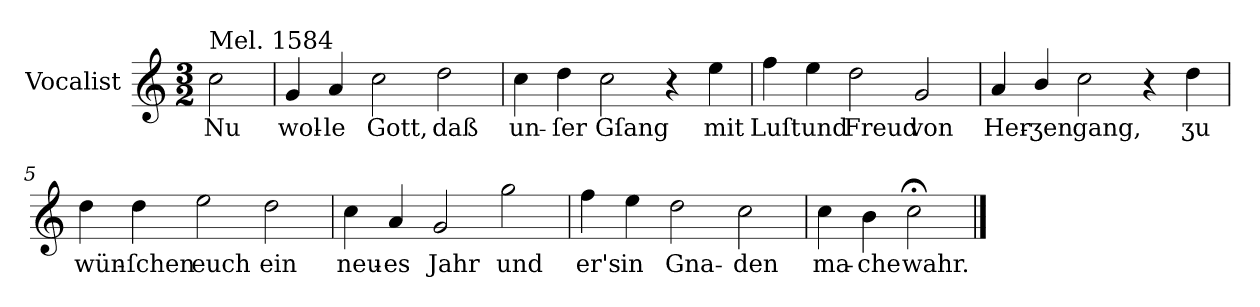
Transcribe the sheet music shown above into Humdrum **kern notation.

**kern	**text
*part1	*part1
*staff1	*staff1
*I"Vocalist	*
*k[]	*
*M3/2	*
=	=
!LO:TX:a:t=Mel. 1584	!
2cc	Nu
=1	=1
4g	wol-
4a	-le
2cc	Gott,
2dd	daß
=2	=2
4cc	un-
4dd	-ſer
2cc	Gſang
4r	.
4ee	mit
=3	=3
4ff	Luſt
4ee	und
2dd	Freud
2g	von
=4	=4
4a	Her-
4b/	-ʒen
2cc	gang,
4r	.
4dd	ʒu
=5	=5
4dd	wün-
4dd	-ſchen
2ee	euch
2dd	ein
=6	=6
4cc	neu-
4a	-es
2g	Jahr
2gg	und
=7	=7
4ff	er's
4ee	in
2dd	Gna-
2cc	-den
=8	=8
4cc	ma-
4b	-che
2cc;<	wahr.
==	==
*-	*-
